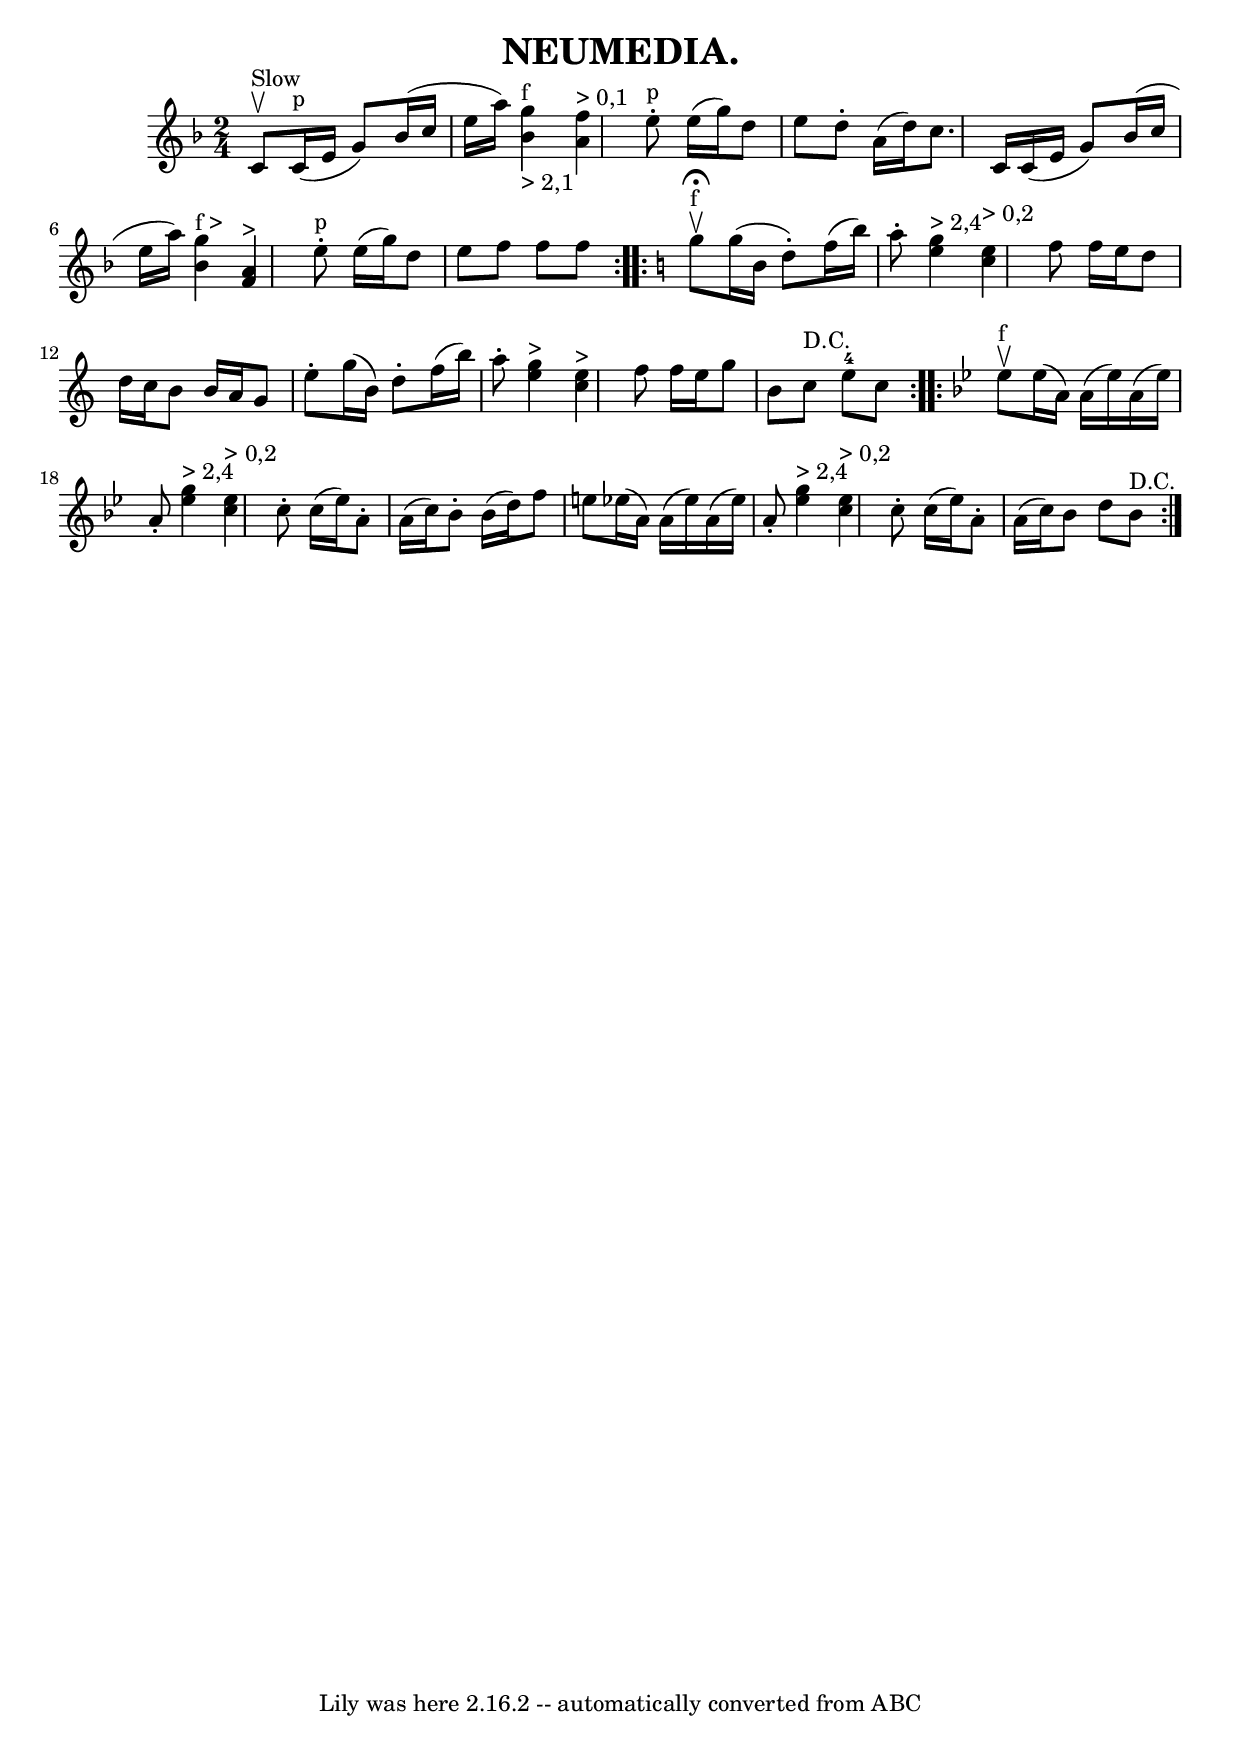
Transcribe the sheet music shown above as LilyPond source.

\version "2.16.2"
\include "Mammoth.ily"
\header {
  crossRefNumber = "21"
  footnotes = ""
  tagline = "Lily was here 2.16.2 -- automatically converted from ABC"
  title = "NEUMEDIA."

}
voicedefault =  {



  \repeat volta 2 {

    \time 2/4 
    \key f \major
    c'8^"Slow"^\upbow |
    c'16^"p"(e'16   
    g'8) bes'16 (c''16 e''16 a''16)   |
    << g''4 
       _"> 2,1"^"f" bes'4   >>   << f''4^"> 0,1" a'4   >> |
    e''8^"p"-. e''16 (g''16) d''8 e''8  |
    d''8-. a'16 (
    d''16) c''8. c'16  |
    c'16 (e'16 g'8) bes'16 (
    c''16 e''16 a''16) |
    << g''4^"f >" bes'4   >>   << f'4 
				 ^">" a'4   >> |
    e''8^"p"-. e''16 (g''16) d''8 e''8   |
    f''8 f''8 f''8    
  }   
  \key c \major
  
  \repeat volta 2 {
    
    g''8^"f"^\fermata^\upbow |
    g''16 (b'16 d''8-.) f''16 (
    b''16) a''8-. |
    << g''4^"> 2,4" e''4   >>   << e''4 
				  ^"> 0,2" c''4   >> |
    f''8 f''16 e''16 d''8 d''16    
    c''16  |
    b'8 b'16 a'16 g'8 e''8-. |
    g''16 (
    b'16) d''8-. f''16 (b''16) a''8-. |
    << g''4^">"   
       e''4   >>   << e''4^">" c''4   >> |
    f''8 f''16 e''16    
    g''8 b'8  |
    c''8^"D.C." e''8-4 c''8    
  }   
  \key bes \major  
  
  \repeat volta 2 {
    ees''8^"f"^\upbow |
    ees''16 (a'16)   
    a'16 (ees''16) a'16 (ees''16) a'8-. |
    << ees''4^"> 2,4" g''4   >>   << ees''4^"> 0,2" c''4   >> |
    c''8-.   
    c''16 (ees''16) a'8-. a'16 (c''16) |
    bes'8-.   
    bes'16 (d''16) f''8 e''8  |
    ees''!16 (a'16) a'16 (ees''16) a'16 (ees''16) a'8-. |
    << ees''4^"> 2,4"   
       g''4   >>   << ees''4^"> 0,2" c''4   >> |
    c''8-. c''16 (
    ees''16) a'8-. a'16 (c''16) |
    bes'8 d''8 bes'8^"D.C." 
  }   

}

\score{
  <<

    \context Staff="default"
    {
      \voicedefault 
      
    }

  >>
  \layout {
    
  }
  \midi {
  }

}
